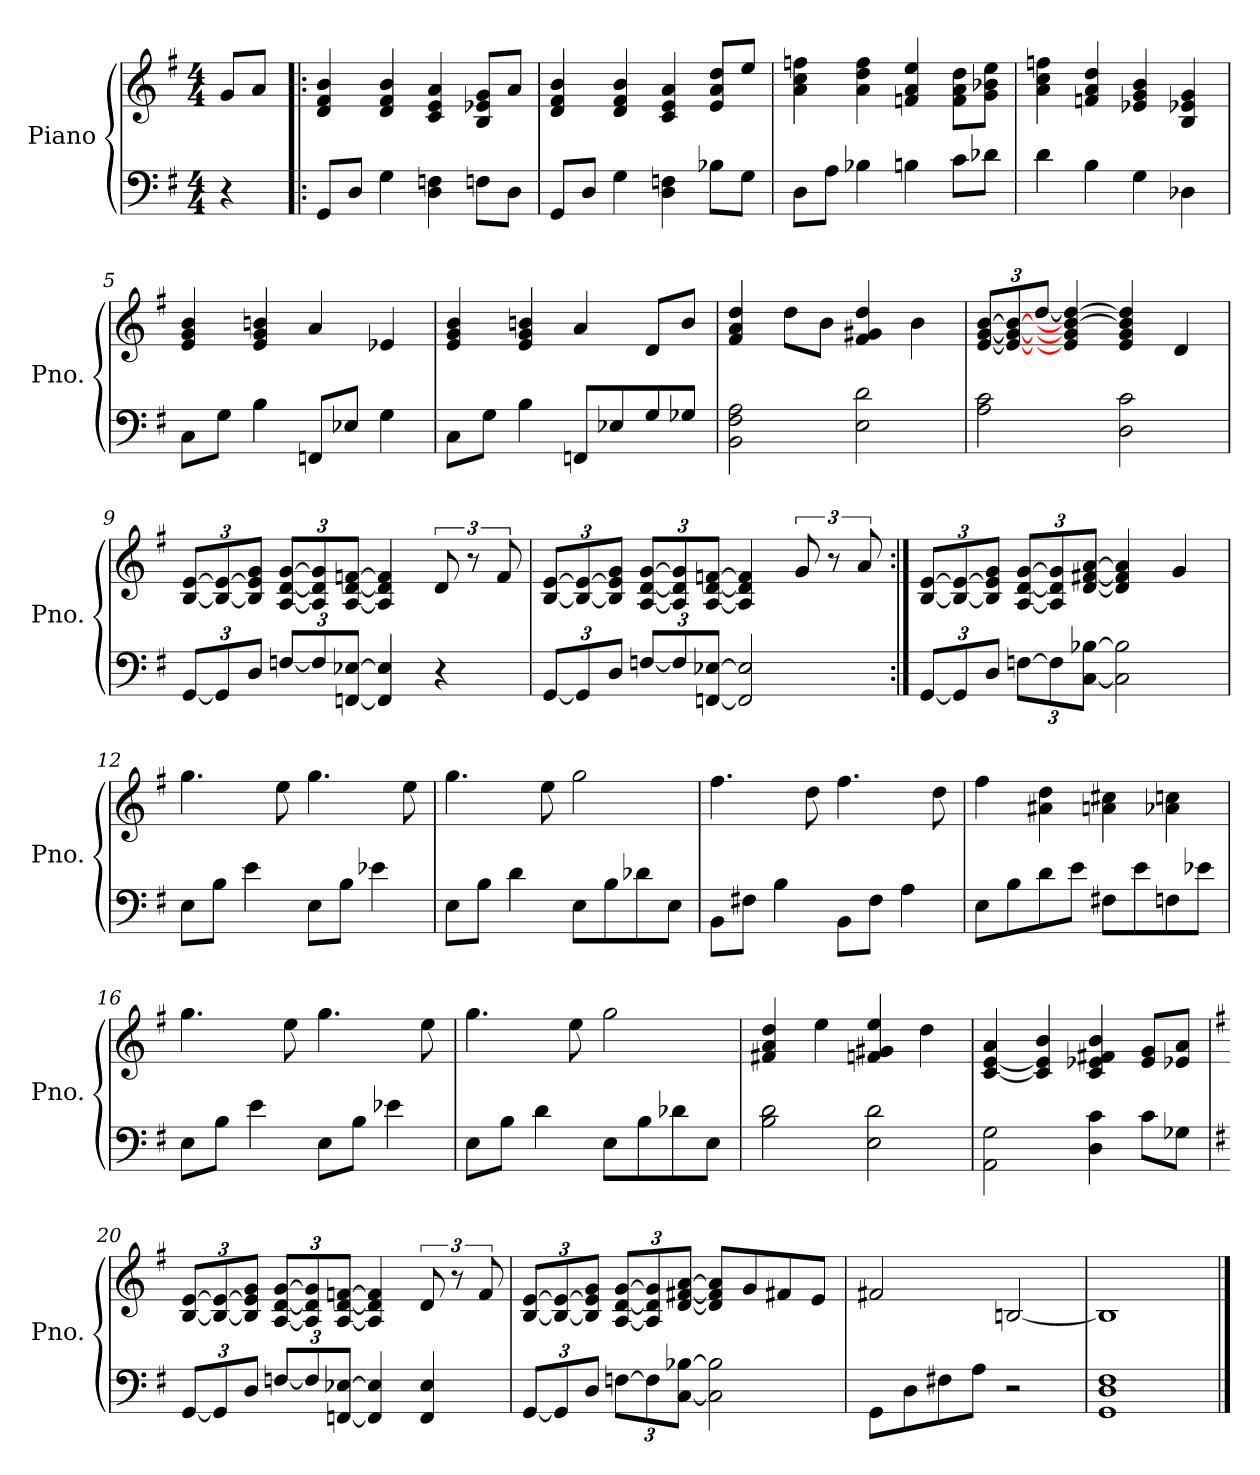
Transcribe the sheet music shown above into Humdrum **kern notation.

**kern	**kern
*part1	*part1
*staff2	*staff1
*I"Piano	*
*I'Pno.	*
*clefF4	*clefG2
*k[f#]	*k[f#]
*M4/4	*M4/4
*MM75	*MM75
=	=
4r	8g/L
.	8a/J
=1!|:	=1!|:
8GG/L	4d/ 4f#/ 4b/
8D/J	.
4G\	4d/ 4f#/ 4b/
4D\ 4Fn\	4c/ 4e/ 4a/
8Fn\L	8B/ 8e-X/ 8g/L
8D\J	8a/J
=2	=2
8GG/L	4d/ 4f#/ 4b/
8D/J	.
4G\	4d/ 4f#/ 4b/
4D\ 4Fn\	4c/ 4e/ 4a/
8B-X\L	8e/ 8a/ 8dd/L
8G\J	8ee/J
=3	=3
8D\L	4a\ 4cc\ 4ffn\
8A\J	.
4B-X\	4a\ 4dd\ 4ff\
4Bn\	4fn/ 4a/ 4ee/
8c\L	8f\ 8a\ 8dd\L
8d-X\J	8g\ 8b-X\ 8ee\J
=4	=4
4d\	4a\ 4cc\ 4ffn\
4B\	4fn/ 4a/ 4dd/
4G\	4e-X/ 4g/ 4b/
4D-X\	4B/ 4e-X/ 4g/
=5	=5
8C\L	4e/ 4g/ 4b/
8G\J	.
4B\	4e/ 4g/ 4bn/
8FFn/L	4a/
8E-X/J	.
4G\	4e-X/
!!LO:LB:g=z
=6	=6
8C\L	4e/ 4g/ 4b/
8G\J	.
4B\	4e/ 4g/ 4bn/
8FFn/L	4a/
8E-X/	.
8G/	8d/L
8G-X/J	8b/J
=7	=7
2BB\ 2F#\ 2A\	4f#/ 4a/ 4dd/
.	8dd\L
.	8b\J
2E\ 2d\	4f#/ 4g#X/ 4dd/
.	4b\
=8	=8
*	*Xbrackettup
2A\ 2c\	[12e/ [12g/ [12b/L
.	12e/_ 12g/_ 12b/_
.	[12dd/J
.	4e/] 4g/] 4b/_ 4dd/_
2D\ 2c\	4e/ 4g/ 4b/] 4dd/]
.	4d/
=9	=9
*Xbrackettup	*
[12GG/L	[12B/ [12e/L
12GG/]	12B/_ 12e/_
12D/J	12B/] 12e/] 12g/J
[12Fn/L	[12A/ [12d/ [12g/L
12F/]	12A/] 12d/] 12g/]
[12FFn/ [12E-X/J	[12A/ [12d/ [12fn/J
4FF/] 4E-/]	4A/] 4d/] 4f/]
*	*brackettup
4r	12d/
.	12r
.	12f/
!!LO:LB:g=z
=10	=10
*	*Xbrackettup
[12GG/L	[12B/ [12e/L
12GG/]	12B/_ 12e/_
12D/J	12B/] 12e/] 12g/J
[12Fn/L	[12A/ [12d/ [12g/L
12F/]	12A/] 12d/] 12g/]
[12FFn/ [12E-X/J	[12A/ [12d/ [12fn/J
2FF/] 2E-/]	4A/] 4d/] 4f/]
*	*brackettup
.	12g/
.	12r
.	12a/
=11:|!	=11:|!
*	*Xbrackettup
[12GG/L	[12B/ [12e/L
12GG/]	12B/_ 12e/_
12D/J	12B/] 12e/] 12g/J
[12Fn\L	[12A/ [12d/ [12g/L
12F\]	12A/] 12d/] 12g/]
[12C\ [12B-X\J	[12d/ [12f#X/ [12a/J
2C\] 2B-\]	4d/] 4f#/] 4a/]
.	4g/
=12	=12
8E\L	4.gg\
8B\J	.
4e\	.
.	8ee\
8E\L	4.gg\
8B\J	.
4e-X\	.
.	8ee\
=13	=13
8E\L	4.gg\
8B\J	.
4d\	.
.	8ee\
8E\L	2gg\
8B\	.
8d-X\	.
8E\J	.
!!LO:LB:g=z
=14	=14
8BB\L	4.ff#\
8F#X\J	.
4B\	.
.	8dd\
8BB\L	4.ff#\
8F#\J	.
4A\	.
.	8dd\
=15	=15
8E\L	4ff#\
8B\	.
8d\	4a#X\ 4dd\
8e\J	.
8F#X\L	4an\ 4cc#X\
8e\	.
8Fn\	4a-X\ 4ccn\
8e-X\J	.
=16	=16
8E\L	4.gg\
8B\J	.
4e\	.
.	8ee\
8E\L	4.gg\
8B\J	.
4e-X\	.
.	8ee\
=17	=17
8E\L	4.gg\
8B\J	.
4d\	.
.	8ee\
8E\L	2gg\
8B\	.
8d-X\	.
8E\J	.
=18	=18
2B\ 2d\	4f#X/ 4a/ 4dd/
.	4ee\
2E\ 2d\	4fn/ 4g#X/ 4ee/
.	4dd\
!!LO:LB:g=z
=19	=19
2AA\ 2G\	[4c/ [4e/ 4a/
.	4c/] 4e/] 4b/
4D\ 4c\	4c/ 4e-X/ 4f#X/ 4b/
8c\L	8e-/ 8g/L
8G-X\J	8e-X/ 8a/J
=20	=20
*k[f#]	*k[f#]
[12GG/L	[12B/ [12e/L
12GG/]	12B/_ 12e/_
12D/J	12B/] 12e/] 12g/J
[12Fn/L	[12A/ [12d/ [12g/L
12F/]	12A/] 12d/] 12g/]
[12FFn/ [12E-X/J	[12A/ [12d/ [12fn/J
4FF/] 4E-/]	4A/] 4d/] 4f/]
*	*brackettup
4FF/ 4E-/	12d/
.	12r
.	12f/
=21	=21
*	*Xbrackettup
[12GG/L	[12B/ [12e/L
12GG/]	12B/_ 12e/_
12D/J	12B/] 12e/] 12g/J
[12Fn\L	[12A/ [12d/ [12g/L
12F\]	12A/] 12d/] 12g/]
[12C\ [12B-X\J	[12d/ [12f#X/ [12a/J
2C\] 2B-\]	8d/] 8f#/] 8a/]L
.	8g/
.	8f#X/
.	8e/J
=22	=22
8GG\L	2f#X/
8D\	.
8F#X\	.
8A\J	.
2r	[2Bn/
=23	=23
1GG 1D 1F#	1B]
==	==
*-	*-
